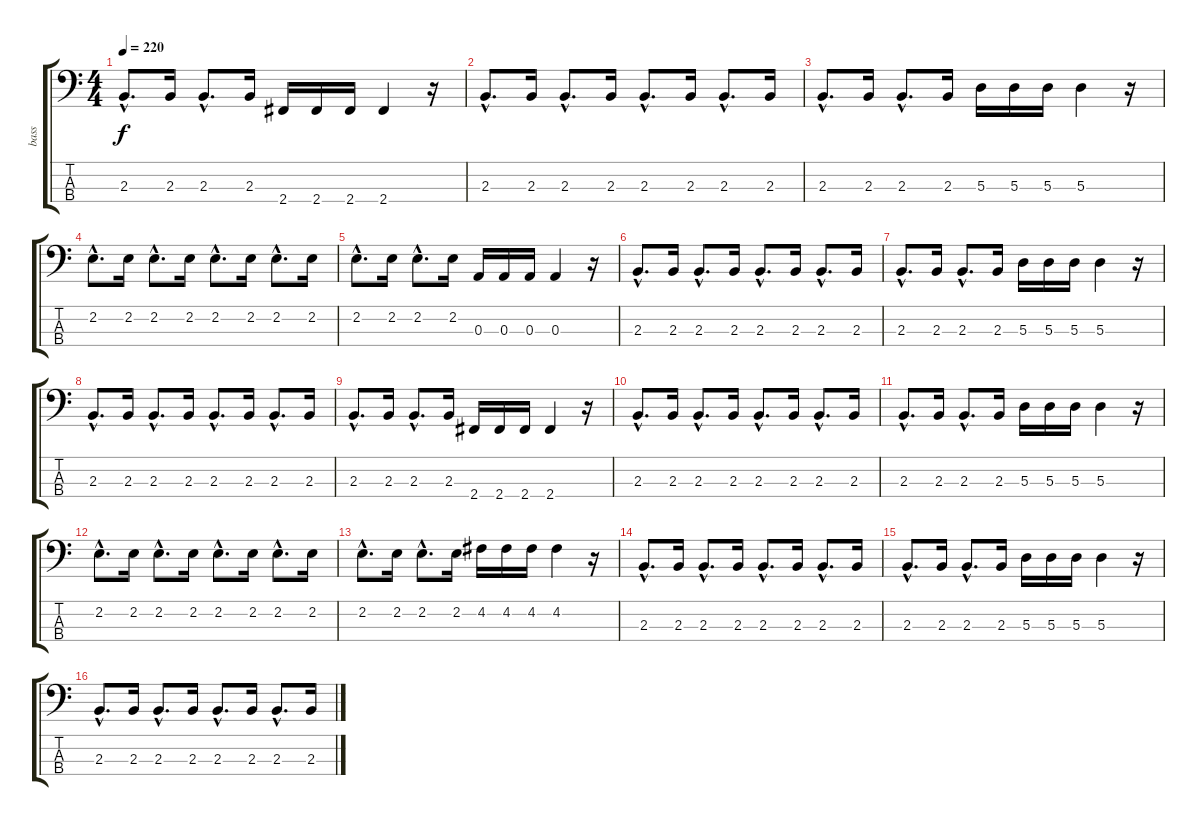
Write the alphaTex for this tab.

\track ("bass" "bass") {instrument electricbassfinger}
\staff {score tabs}
\tuning (G2 D2 A1 E1) {hide}
\ts (4 4)
\tempo 220
\clef f4
\ks c
2.3{hac}.8{d dy f} 2.3.16 2.3{hac}.8{d} 2.3.16 2.4.16 2.4.16 2.4.16 2.4.4 r.16 |
2.3{hac}.8{d} 2.3.16 2.3{hac}.8{d} 2.3.16 2.3{hac}.8{d} 2.3.16 2.3{hac}.8{d} 2.3.16 |
2.3{hac}.8{d} 2.3.16 2.3{hac}.8{d} 2.3.16 5.3.16 5.3.16 5.3.16 5.3.4 r.16 |
2.2{hac}.8{d} 2.2.16 2.2{hac}.8{d} 2.2.16 2.2{hac}.8{d} 2.2.16 2.2{hac}.8{d} 2.2.16 |
2.2{hac}.8{d} 2.2.16 2.2{hac}.8{d} 2.2.16 0.3.16 0.3.16 0.3.16 0.3.4 r.16 |
2.3{hac}.8{d} 2.3.16 2.3{hac}.8{d} 2.3.16 2.3{hac}.8{d} 2.3.16 2.3{hac}.8{d} 2.3.16 |
2.3{hac}.8{d} 2.3.16 2.3{hac}.8{d} 2.3.16 5.3.16 5.3.16 5.3.16 5.3.4 r.16 |
2.3{hac}.8{d} 2.3.16 2.3{hac}.8{d} 2.3.16 2.3{hac}.8{d} 2.3.16 2.3{hac}.8{d} 2.3.16 |
2.3{hac}.8{d} 2.3.16 2.3{hac}.8{d} 2.3.16 2.4.16 2.4.16 2.4.16 2.4.4 r.16 |
2.3{hac}.8{d} 2.3.16 2.3{hac}.8{d} 2.3.16 2.3{hac}.8{d} 2.3.16 2.3{hac}.8{d} 2.3.16 |
2.3{hac}.8{d} 2.3.16 2.3{hac}.8{d} 2.3.16 5.3.16 5.3.16 5.3.16 5.3.4 r.16 |
2.2{hac}.8{d} 2.2.16 2.2{hac}.8{d} 2.2.16 2.2{hac}.8{d} 2.2.16 2.2{hac}.8{d} 2.2.16 |
2.2{hac}.8{d} 2.2.16 2.2{hac}.8{d} 2.2.16 4.2.16 4.2.16 4.2.16 4.2.4 r.16 |
2.3{hac}.8{d} 2.3.16 2.3{hac}.8{d} 2.3.16 2.3{hac}.8{d} 2.3.16 2.3{hac}.8{d} 2.3.16 |
2.3{hac}.8{d} 2.3.16 2.3{hac}.8{d} 2.3.16 5.3.16 5.3.16 5.3.16 5.3.4 r.16 |
2.3{hac}.8{d} 2.3.16 2.3{hac}.8{d} 2.3.16 2.3{hac}.8{d} 2.3.16 2.3{hac}.8{d} 2.3.16
